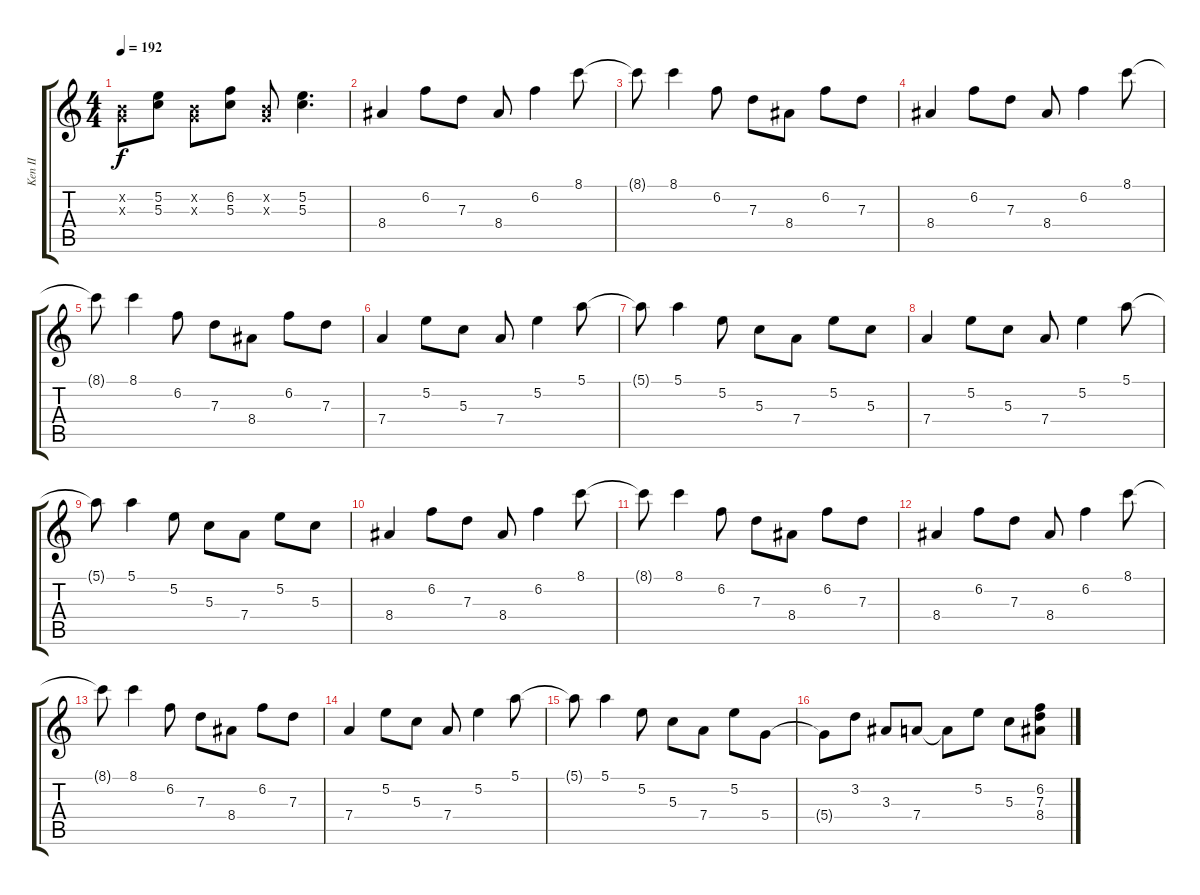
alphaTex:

\track ("Ken II" "Ken II") {instrument electricguitarclean}
\staff {score tabs}
\tuning (E4 B3 G3 D3 A2 E2) {hide}
\ts (4 4)
\tempo 192
\clef g2
\ks c
(0.2{x} 0.3{x}).8{dy f} (5.2 5.3).8 (0.2{x} 0.3{x}).8 (6.2 5.3).8 (0.2{x} 0.3{x}).8 (5.2 5.3).4{d} |
8.4.4{balance 8 instrument electricguitarclean} 6.2.8 7.3.8 8.4.8 6.2.4 8.1.8 |
8.1{t}.8 8.1.4 6.2.8 7.3.8 8.4.8 6.2.8 7.3.8 |
8.4.4 6.2.8 7.3.8 8.4.8 6.2.4 8.1.8 |
8.1{t}.8 8.1.4 6.2.8 7.3.8 8.4.8 6.2.8 7.3.8 |
7.4.4 5.2.8 5.3.8 7.4.8 5.2.4 5.1.8 |
5.1{t}.8 5.1.4 5.2.8 5.3.8 7.4.8 5.2.8 5.3.8 |
7.4.4 5.2.8 5.3.8 7.4.8 5.2.4 5.1.8 |
5.1{t}.8 5.1.4 5.2.8 5.3.8 7.4.8 5.2.8 5.3.8 |
8.4.4 6.2.8 7.3.8 8.4.8 6.2.4 8.1.8 |
8.1{t}.8 8.1.4 6.2.8 7.3.8 8.4.8 6.2.8 7.3.8 |
8.4.4 6.2.8 7.3.8 8.4.8 6.2.4 8.1.8 |
8.1{t}.8 8.1.4 6.2.8 7.3.8 8.4.8 6.2.8 7.3.8 |
7.4.4 5.2.8 5.3.8 7.4.8 5.2.4 5.1.8 |
5.1{t}.8 5.1.4 5.2.8 5.3.8 7.4.8 5.2.8 5.4.8 |
5.4{t}.8 3.2.8 3.3.8 7.4.8 7.4{t}.8 5.2.8 5.3.8 (6.2 7.3 8.4).8
